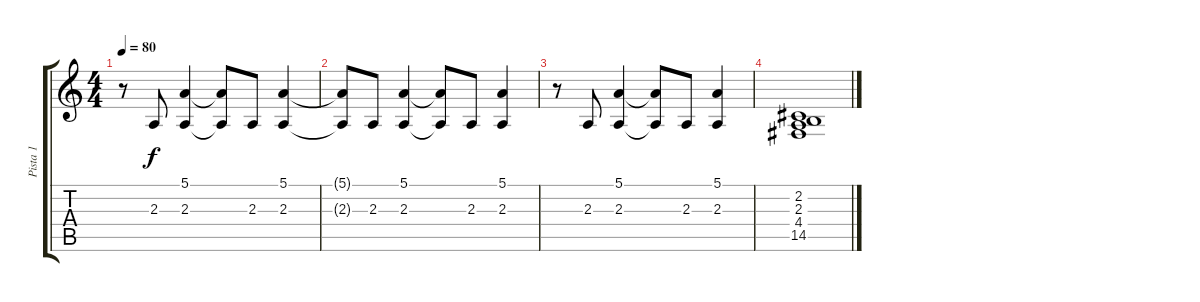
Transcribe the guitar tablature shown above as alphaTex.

\track ("Pista 1" "Pista 1") {instrument acousticgrandpiano}
\staff {score tabs}
\tuning (E4 B3 G3 D3 A2 E2) {hide}
\ts (4 4)
\tempo 80
\clef g2
\ks c
r.8{dy f} 2.3.8 (5.1 2.3).4 (5.1{t} 2.3{t}).8 2.3.8 (5.1 2.3).4 |
(5.1{t} 2.3{t}).8 2.3.8 (5.1 2.3).4 (5.1{t} 2.3{t}).8 2.3.8 (5.1 2.3).4 |
r.8 2.3.8 (5.1 2.3).4 (5.1{t} 2.3{t}).8 2.3.8 (5.1 2.3).4 |
(2.2 2.3 4.4 14.5).1
